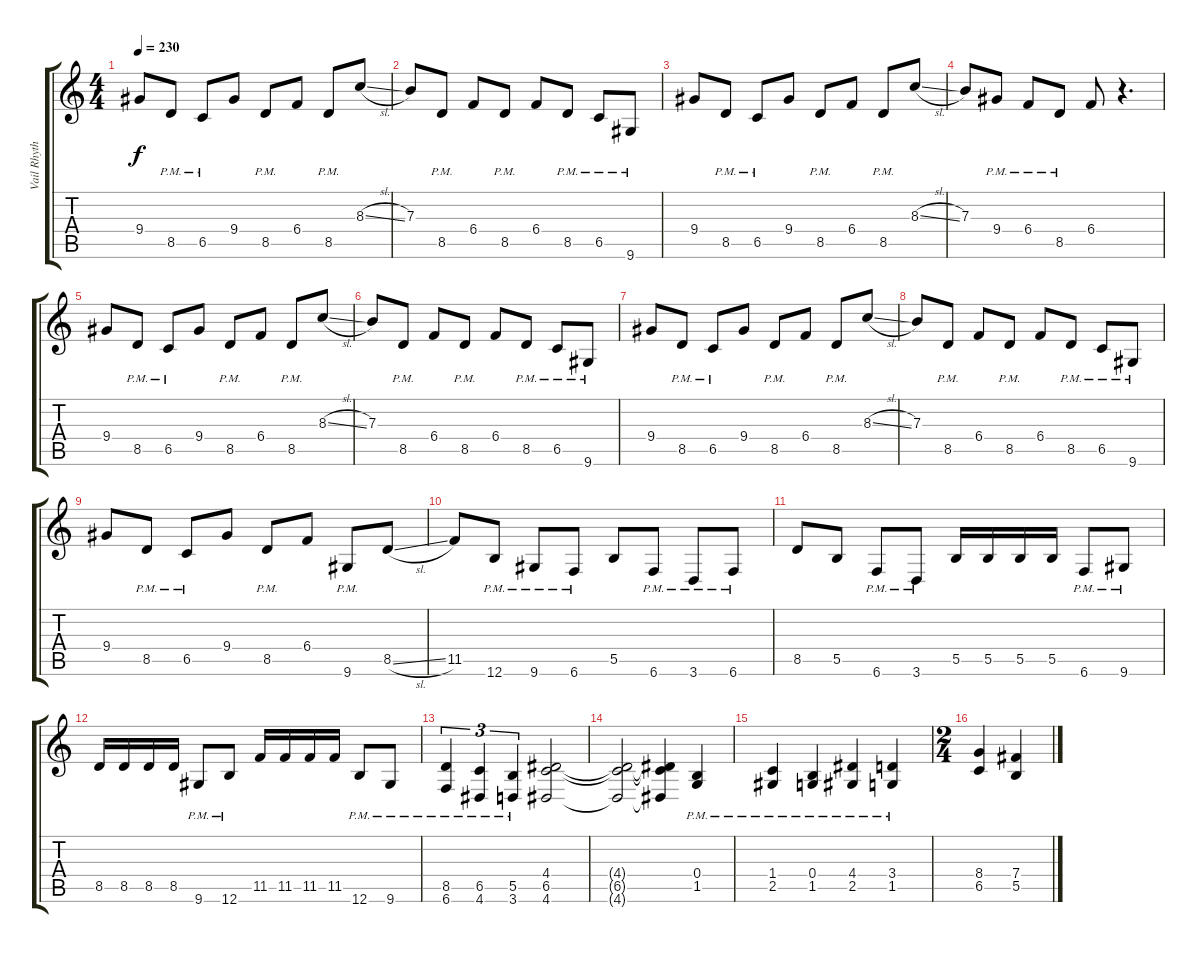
\track ("Vail Rhythm" "Vail Rhyth") {instrument overdrivenguitar}
\staff {score tabs}
\tuning (Db4 Ab3 E3 B2 Gb2 B1) {hide}
\ts (4 4)
\tempo 230
\clef g2
\ks c
9.4.8{dy f} 8.5{pm}.8 6.5{pm}.8 9.4.8 8.5{pm}.8 6.4.8 8.5{pm}.8 8.3{sl}.8 |
7.3.8 8.5{pm}.8 6.4.8 8.5{pm}.8 6.4.8 8.5{pm}.8 6.5{pm}.8 9.6{pm}.8 |
9.4.8 8.5{pm}.8 6.5{pm}.8 9.4.8 8.5{pm}.8 6.4.8 8.5{pm}.8 8.3{sl}.8 |
7.3.8 9.4{pm}.8 6.4{pm}.8 8.5{pm}.8 6.4.8 r.4{d} |
9.4.8 8.5{pm}.8 6.5{pm}.8 9.4.8 8.5{pm}.8 6.4.8 8.5{pm}.8 8.3{sl}.8 |
7.3.8 8.5{pm}.8 6.4.8 8.5{pm}.8 6.4.8 8.5{pm}.8 6.5{pm}.8 9.6{pm}.8 |
9.4.8 8.5{pm}.8 6.5{pm}.8 9.4.8 8.5{pm}.8 6.4.8 8.5{pm}.8 8.3{sl}.8 |
7.3.8 8.5{pm}.8 6.4.8 8.5{pm}.8 6.4.8 8.5{pm}.8 6.5{pm}.8 9.6{pm}.8 |
9.4.8 8.5{pm}.8 6.5{pm}.8 9.4.8 8.5{pm}.8 6.4.8 9.6{pm}.8 8.5{sl}.8 |
11.5.8 12.6{pm}.8 9.6{pm}.8 6.6{pm}.8 5.5.8 6.6{pm}.8 3.6{pm}.8 6.6{pm}.8 |
8.5.8 5.5.8 6.6{pm}.8 3.6{pm}.8 5.5.16 5.5.16 5.5.16 5.5.16 6.6{pm}.8 9.6{pm}.8 |
8.5.16 8.5.16 8.5.16 8.5.16 9.6{pm}.8 12.6{pm}.8 11.5.16 11.5.16 11.5.16 11.5.16 12.6{pm}.8 9.6{pm}.8 |
(8.5{pm} 6.6{pm}).4{tu (3 2)} (6.5{pm} 4.6{pm}).4{tu (3 2)} (5.5{pm} 3.6{pm}).4{tu (3 2)} (4.4 6.5 4.6).2 |
(4.4{t} 6.5{t} 4.6{t}).2 (4.4{t} 6.5{t} 4.6{t}).4 (0.4{pm} 1.5{pm}).4 |
(1.4{pm} 2.5{pm}).4 (0.4{pm} 1.5{pm}).4 (4.4{pm} 2.5{pm}).4 (3.4{pm} 1.5{pm}).4 |
\ts (2 4)
(8.4 6.5).4 (7.4 5.5).4
